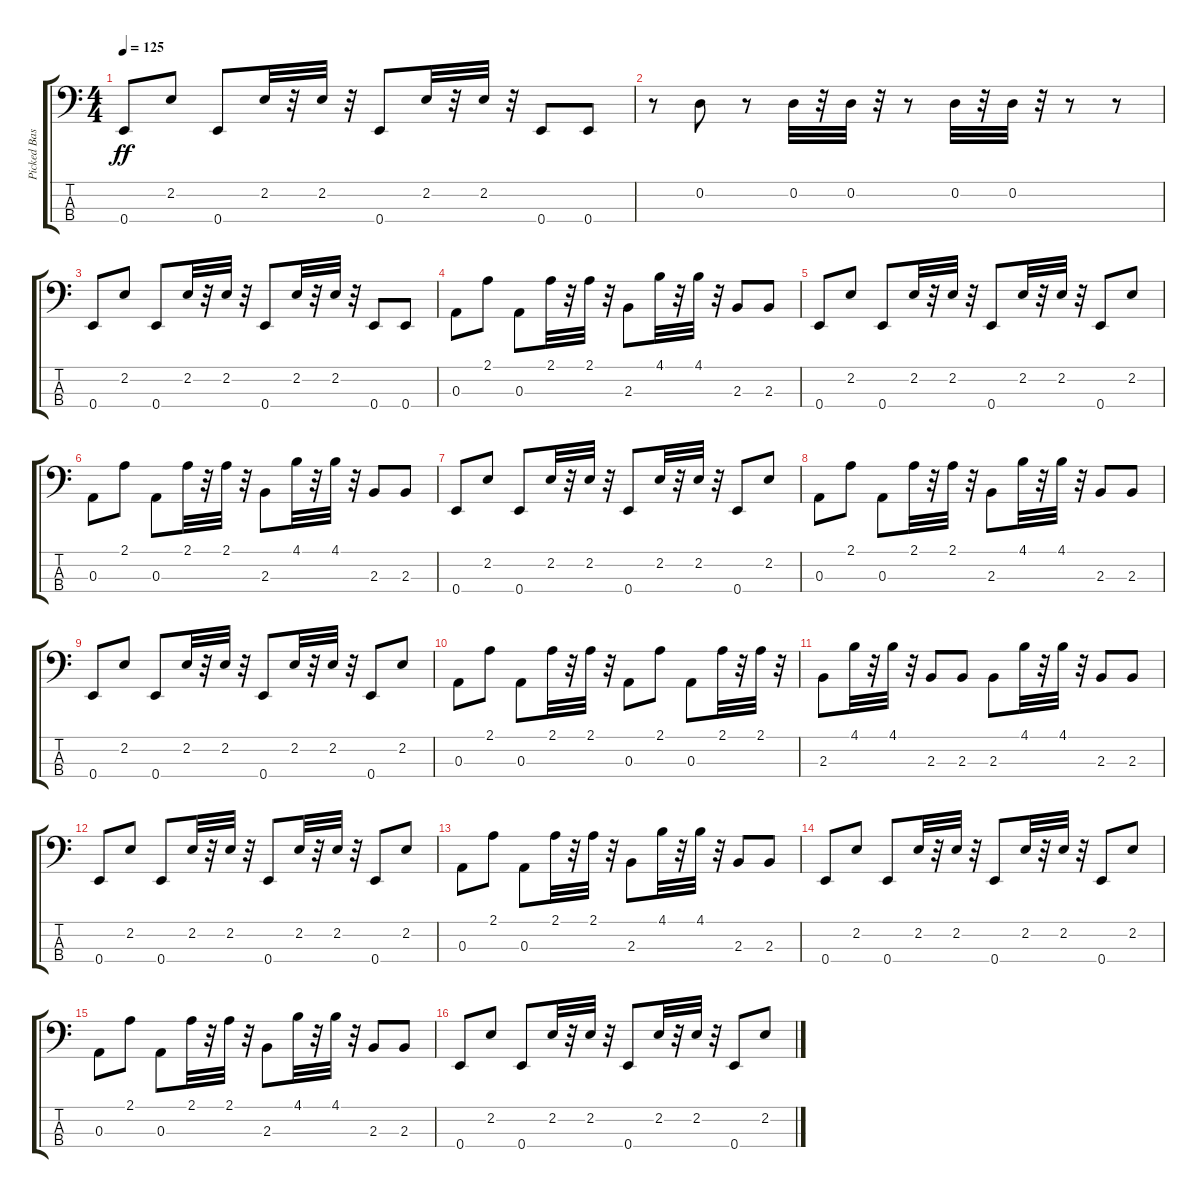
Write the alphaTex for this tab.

\track ("Picked Bass" "Picked Bas") {instrument electricbasspick}
\staff {score tabs}
\tuning (G2 D2 A1 E1) {hide}
\ts (4 4)
\tempo 125
\clef f4
\ks c
0.4.8{dy ff} 2.2.8 0.4.8 2.2.32 r.32 2.2.32 r.32 0.4.8 2.2.32 r.32 2.2.32 r.32 0.4.8 0.4.8 |
r.8 0.2.8 r.8 0.2.32 r.32 0.2.32 r.32 r.8 0.2.32 r.32 0.2.32 r.32 r.8 r.8 |
0.4.8 2.2.8 0.4.8 2.2.32 r.32 2.2.32 r.32 0.4.8 2.2.32 r.32 2.2.32 r.32 0.4.8 0.4.8 |
0.3.8 2.1.8 0.3.8 2.1.32 r.32 2.1.32 r.32 2.3.8 4.1.32 r.32 4.1.32 r.32 2.3.8 2.3.8 |
0.4.8 2.2.8 0.4.8 2.2.32 r.32 2.2.32 r.32 0.4.8 2.2.32 r.32 2.2.32 r.32 0.4.8 2.2.8 |
0.3.8 2.1.8 0.3.8 2.1.32 r.32 2.1.32 r.32 2.3.8 4.1.32 r.32 4.1.32 r.32 2.3.8 2.3.8 |
0.4.8 2.2.8 0.4.8 2.2.32 r.32 2.2.32 r.32 0.4.8 2.2.32 r.32 2.2.32 r.32 0.4.8 2.2.8 |
0.3.8 2.1.8 0.3.8 2.1.32 r.32 2.1.32 r.32 2.3.8 4.1.32 r.32 4.1.32 r.32 2.3.8 2.3.8 |
0.4.8 2.2.8 0.4.8 2.2.32 r.32 2.2.32 r.32 0.4.8 2.2.32 r.32 2.2.32 r.32 0.4.8 2.2.8 |
0.3.8 2.1.8 0.3.8 2.1.32 r.32 2.1.32 r.32 0.3.8 2.1.8 0.3.8 2.1.32 r.32 2.1.32 r.32 |
2.3.8 4.1.32 r.32 4.1.32 r.32 2.3.8 2.3.8 2.3.8 4.1.32 r.32 4.1.32 r.32 2.3.8 2.3.8 |
0.4.8 2.2.8 0.4.8 2.2.32 r.32 2.2.32 r.32 0.4.8 2.2.32 r.32 2.2.32 r.32 0.4.8 2.2.8 |
0.3.8 2.1.8 0.3.8 2.1.32 r.32 2.1.32 r.32 2.3.8 4.1.32 r.32 4.1.32 r.32 2.3.8 2.3.8 |
0.4.8 2.2.8 0.4.8 2.2.32 r.32 2.2.32 r.32 0.4.8 2.2.32 r.32 2.2.32 r.32 0.4.8 2.2.8 |
0.3.8 2.1.8 0.3.8 2.1.32 r.32 2.1.32 r.32 2.3.8 4.1.32 r.32 4.1.32 r.32 2.3.8 2.3.8 |
0.4.8 2.2.8 0.4.8 2.2.32 r.32 2.2.32 r.32 0.4.8 2.2.32 r.32 2.2.32 r.32 0.4.8 2.2.8
